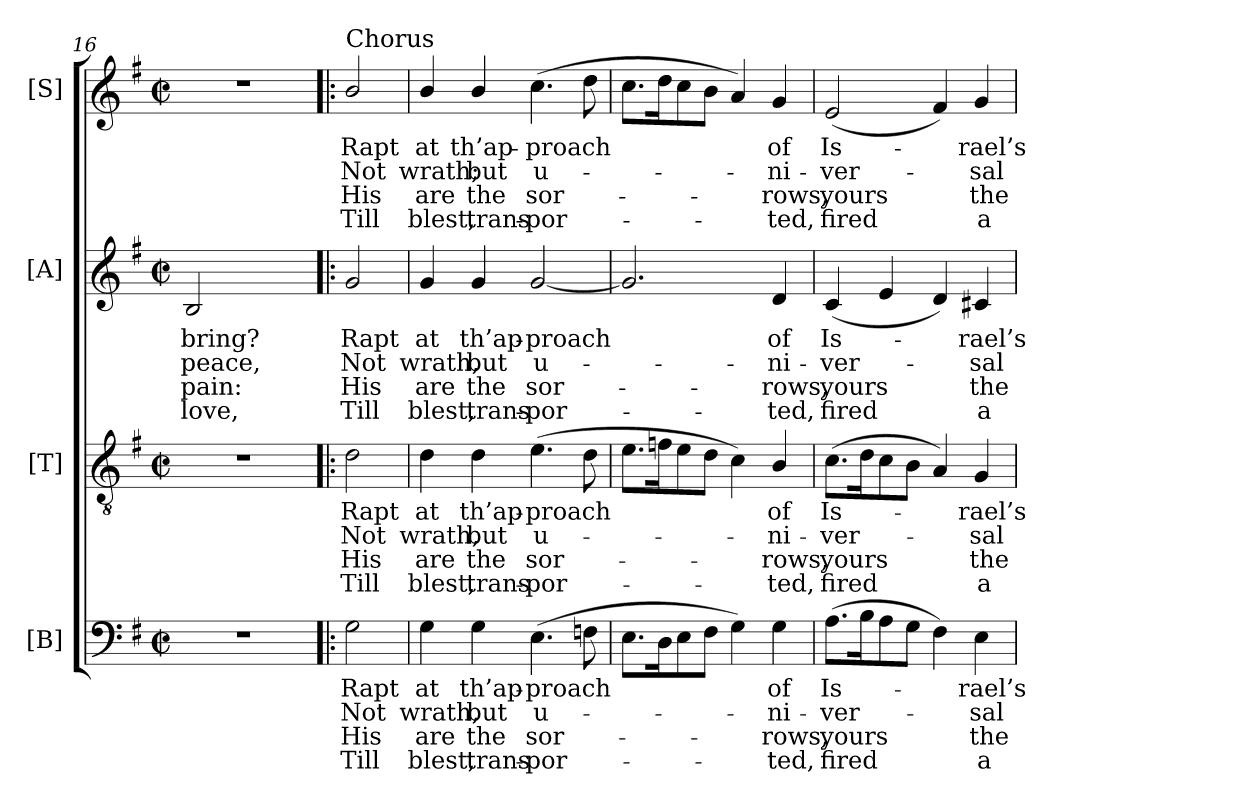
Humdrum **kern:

**kern	**text	**text	**text	**text	**kern	**text	**text	**text	**text	**kern	**text	**text	**text	**text	**kern	**text	**text	**text	**text
*part4	*part4	*part4	*part4	*part4	*part3	*part3	*part3	*part3	*part3	*part2	*part2	*part2	*part2	*part2	*part1	*part1	*part1	*part1	*part1
*staff4	*staff4	*staff4	*staff4	*staff4	*staff3	*staff3	*staff3	*staff3	*staff3	*staff2	*staff2	*staff2	*staff2	*staff2	*staff1	*staff1	*staff1	*staff1	*staff1
*I"[B]	*	*	*	*	*I"[T]	*	*	*	*	*I"[A]	*	*	*	*	*I"[S]	*	*	*	*
*clefF4	*	*	*	*	*clefGv2	*	*	*	*	*clefG2	*	*	*	*	*clefG2	*	*	*	*
*	*	*	*	*	*ITrd7c12	*	*	*	*	*	*	*	*	*	*	*	*	*	*
*k[f#]	*	*	*	*	*k[f#]	*	*	*	*	*k[f#]	*	*	*	*	*k[f#]	*	*	*	*
*G:	*	*	*	*	*G:	*	*	*	*	*G:	*	*	*	*	*G:	*	*	*	*
*M2/2	*	*	*	*	*M2/2	*	*	*	*	*M2/2	*	*	*	*	*M2/2	*	*	*	*
*met(c|)	*	*	*	*	*met(c|)	*	*	*	*	*met(c|)	*	*	*	*	*met(c|)	*	*	*	*
=16	=16	=16	=16	=16	=16	=16	=16	=16	=16	=16	=16	=16	=16	=16	=16	=16	=16	=16	=16
!LO:N:vis=1	!	!	!	!	!LO:N:vis=1	!	!	!	!	!	!	!	!	!	!	!	!	!	!
!	!	!	!	!	!	!	!	!	!	!	!LO:LY:b:color=#000000	!LO:LY:b:color=#000000	!LO:LY:b:color=#000000	!LO:LY:b:color=#000000	!LO:N:vis=1	!	!	!	!
1r	.	.	.	.	1r	.	.	.	.	2Bi/	bring?	peace,	pain:	love,	1r	.	.	.	.
.	.	.	.	.	.	.	.	.	.	2ryy	.	.	.	.	.	.	.	.	.
!!LO:LB:g=z
=16!|:	=16!|:	=16!|:	=16!|:	=16!|:	=16!|:	=16!|:	=16!|:	=16!|:	=16!|:	=16!|:	=16!|:	=16!|:	=16!|:	=16!|:	=16!|:	=16!|:	=16!|:	=16!|:	=16!|:
!	!LO:LY:b:color=#000000	!LO:LY:b:color=#000000	!LO:LY:b:color=#000000	!LO:LY:b:color=#000000	!	!	!	!	!	!	!	!	!	!	!	!	!	!	!
!	!	!	!	!	!	!LO:LY:b:color=#000000	!LO:LY:b:color=#000000	!LO:LY:b:color=#000000	!LO:LY:b:color=#000000	!	!	!	!	!	!	!	!	!	!
!	!	!	!	!	!	!	!	!	!	!	!LO:LY:b:color=#000000	!LO:LY:b:color=#000000	!LO:LY:b:color=#000000	!LO:LY:b:color=#000000	!	!	!	!	!
!	!	!	!	!	!	!	!	!	!	!	!	!	!	!	!LO:TX:a:t=Chorus	!	!	!	!
!	!	!	!	!	!	!	!	!	!	!	!	!	!	!	!	!LO:LY:b:color=#000000	!LO:LY:b:color=#000000	!LO:LY:b:color=#000000	!LO:LY:b:color=#000000
2Gi\	Rapt	Not	His	Till	2Di\	Rapt	Not	His	Till	2gi/	Rapt	Not	His	Till	2bi/	Rapt	Not	His	Till
=17	=17	=17	=17	=17	=17	=17	=17	=17	=17	=17	=17	=17	=17	=17	=17	=17	=17	=17	=17
!	!LO:LY:b:color=#000000	!LO:LY:b:color=#000000	!LO:LY:b:color=#000000	!LO:LY:b:color=#000000	!	!	!	!	!	!	!	!	!	!	!	!	!	!	!
!	!	!	!	!	!	!LO:LY:b:color=#000000	!LO:LY:b:color=#000000	!LO:LY:b:color=#000000	!LO:LY:b:color=#000000	!	!	!	!	!	!	!	!	!	!
!	!	!	!	!	!	!	!	!	!	!	!LO:LY:b:color=#000000	!LO:LY:b:color=#000000	!LO:LY:b:color=#000000	!LO:LY:b:color=#000000	!	!	!	!	!
!	!	!	!	!	!	!	!	!	!	!	!	!	!	!	!	!LO:LY:b:color=#000000	!LO:LY:b:color=#000000	!LO:LY:b:color=#000000	!LO:LY:b:color=#000000
4Gi\	at	wrath,	are	blest,	4Di\	at	wrath,	are	blest,	4gi/	at	wrath,	are	blest,	4bi/	at	wrath;	are	blest,
!	!LO:LY:b:color=#000000	!LO:LY:b:color=#000000	!LO:LY:b:color=#000000	!LO:LY:b:color=#000000	!	!	!	!	!	!	!	!	!	!	!	!	!	!	!
!	!	!	!	!	!	!LO:LY:b:color=#000000	!LO:LY:b:color=#000000	!LO:LY:b:color=#000000	!LO:LY:b:color=#000000	!	!	!	!	!	!	!	!	!	!
!	!	!	!	!	!	!	!	!	!	!	!LO:LY:b:color=#000000	!LO:LY:b:color=#000000	!LO:LY:b:color=#000000	!LO:LY:b:color=#000000	!	!	!	!	!
!	!	!	!	!	!	!	!	!	!	!	!	!	!	!	!	!LO:LY:b:color=#000000	!LO:LY:b:color=#000000	!LO:LY:b:color=#000000	!LO:LY:b:color=#000000
4Gi\	th’ap-	but	the	trans-	4Di\	th’ap-	but	the	trans-	4gi/	th’ap-	but	the	trans-	4bi/	th’ap-	but	the	trans-
!	!LO:LY:b:color=#000000	!LO:LY:b:color=#000000	!LO:LY:b:color=#000000	!LO:LY:b:color=#000000	!	!	!	!	!	!	!	!	!	!	!	!	!	!	!
!	!	!	!	!	!	!LO:LY:b:color=#000000	!LO:LY:b:color=#000000	!LO:LY:b:color=#000000	!LO:LY:b:color=#000000	!	!	!	!	!	!	!	!	!	!
!	!	!	!	!	!	!	!	!	!	!	!LO:LY:b:color=#000000	!LO:LY:b:color=#000000	!LO:LY:b:color=#000000	!LO:LY:b:color=#000000	!	!	!	!	!
!	!	!	!	!	!	!	!	!	!	!	!	!	!	!	!	!LO:LY:b:color=#000000	!LO:LY:b:color=#000000	!LO:LY:b:color=#000000	!LO:LY:b:color=#000000
(4.Ei\	-proach	u-	-sor-	-por-	(4.Ei\	-proach	u-	-sor-	-por-	[2gi/	-proach	u-	-sor-	-por-	(4.cci\	-proach	u-	-sor-	-por-
8Fni\	.	.	.	.	8Di\	.	.	.	.	.	.	.	.	.	8ddi\	.	.	.	.
=18	=18	=18	=18	=18	=18	=18	=18	=18	=18	=18	=18	=18	=18	=18	=18	=18	=18	=18	=18
8.Ei\L	.	.	.	.	8.Ei\L	.	.	.	.	2.gi/]	.	.	.	.	8.cci\L	.	.	.	.
16Di\K	.	.	.	.	16Fni\K	.	.	.	.	.	.	.	.	.	16ddi\K	.	.	.	.
8Ei\	.	.	.	.	8Ei\	.	.	.	.	.	.	.	.	.	8cci\	.	.	.	.
8F#i\J	.	.	.	.	8Di\J	.	.	.	.	.	.	.	.	.	8bi\J	.	.	.	.
4Gi\)	.	.	.	.	4Ci\)	.	.	.	.	.	.	.	.	.	4ai/)	.	.	.	.
!	!LO:LY:b:color=#000000	!LO:LY:b:color=#000000	!LO:LY:b:color=#000000	!LO:LY:b:color=#000000	!	!	!	!	!	!	!	!	!	!	!	!	!	!	!
!	!	!	!	!	!	!LO:LY:b:color=#000000	!LO:LY:b:color=#000000	!LO:LY:b:color=#000000	!LO:LY:b:color=#000000	!	!	!	!	!	!	!	!	!	!
!	!	!	!	!	!	!	!	!	!	!	!LO:LY:b:color=#000000	!LO:LY:b:color=#000000	!LO:LY:b:color=#000000	!LO:LY:b:color=#000000	!	!	!	!	!
!	!	!	!	!	!	!	!	!	!	!	!	!	!	!	!	!LO:LY:b:color=#000000	!LO:LY:b:color=#000000	!LO:LY:b:color=#000000	!LO:LY:b:color=#000000
4Gi\	of	-ni-	-rows,	ted,	4BBi/	of	-ni-	-rows,	ted,	4di/	of	-ni-	-rows,	ted,	4gi/	of	-ni-	-rows,	ted,
=19	=19	=19	=19	=19	=19	=19	=19	=19	=19	=19	=19	=19	=19	=19	=19	=19	=19	=19	=19
!	!LO:LY:b:color=#000000	!LO:LY:b:color=#000000	!LO:LY:b:color=#000000	!LO:LY:b:color=#000000	!	!	!	!	!	!	!	!	!	!	!	!	!	!	!
!	!	!	!	!	!	!LO:LY:b:color=#000000	!LO:LY:b:color=#000000	!LO:LY:b:color=#000000	!LO:LY:b:color=#000000	!	!	!	!	!	!	!	!	!	!
!	!	!	!	!	!	!	!	!	!	!	!LO:LY:b:color=#000000	!LO:LY:b:color=#000000	!LO:LY:b:color=#000000	!LO:LY:b:color=#000000	!	!	!	!	!
!	!	!	!	!	!	!	!	!	!	!	!	!	!	!	!	!LO:LY:b:color=#000000	!LO:LY:b:color=#000000	!LO:LY:b:color=#000000	!LO:LY:b:color=#000000
(8.Ai\L	Is-	-ver-	yours	fired	(8.Ci\L	Is-	-ver-	yours	fired	(4ci/	Is-	-ver-	yours	fired	(2ei/	Is-	-ver-	yours	fired
16Bi\K	.	.	.	.	16Di\K	.	.	.	.	.	.	.	.	.	.	.	.	.	.
8Ai\	.	.	.	.	8Ci\	.	.	.	.	4ei/	.	.	.	.	.	.	.	.	.
8Gi\J	.	.	.	.	8BBi\J	.	.	.	.	.	.	.	.	.	.	.	.	.	.
4F#i\)	.	.	.	.	4AAi/)	.	.	.	.	4di/)	.	.	.	.	4f#i/)	.	.	.	.
!	!LO:LY:b:color=#000000	!LO:LY:b:color=#000000	!LO:LY:b:color=#000000	!LO:LY:b:color=#000000	!	!	!	!	!	!	!	!	!	!	!	!	!	!	!
!	!	!	!	!	!	!LO:LY:b:color=#000000	!LO:LY:b:color=#000000	!LO:LY:b:color=#000000	!LO:LY:b:color=#000000	!	!	!	!	!	!	!	!	!	!
!	!	!	!	!	!	!	!	!	!	!	!LO:LY:b:color=#000000	!LO:LY:b:color=#000000	!LO:LY:b:color=#000000	!LO:LY:b:color=#000000	!	!	!	!	!
!	!	!	!	!	!	!	!	!	!	!	!	!	!	!	!	!LO:LY:b:color=#000000	!LO:LY:b:color=#000000	!LO:LY:b:color=#000000	!LO:LY:b:color=#000000
4Ei\	-rael’s	-sal	the	a-	4GGi/	-rael’s	-sal	the	a-	4c#Xi/	-rael’s	-sal	the	a-	4gi/	-rael’s	-sal	the	a-
=	=	=	=	=	=	=	=	=	=	=	=	=	=	=	=	=	=	=	=
*-	*-	*-	*-	*-	*-	*-	*-	*-	*-	*-	*-	*-	*-	*-	*-	*-	*-	*-	*-
